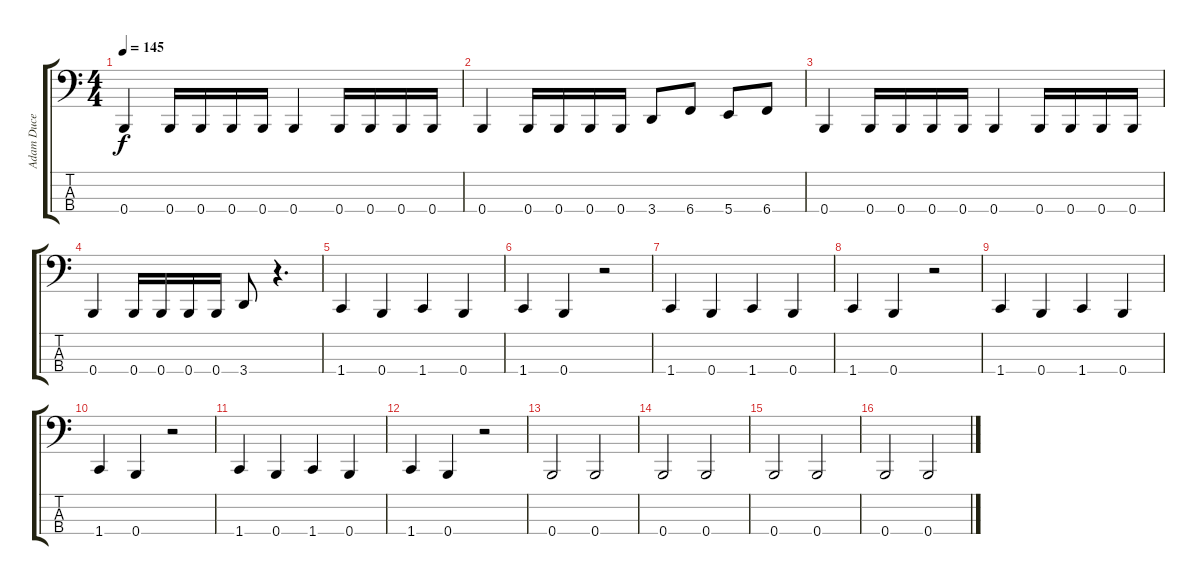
\track ("Adam Duce" "Adam Duce") {instrument electricbasspick}
\staff {score tabs}
\tuning (E2 B1 Gb1 B0) {hide}
\ts (4 4)
\tempo 145
\clef f4
\ks c
0.4.4{dy f} 0.4.16 0.4.16 0.4.16 0.4.16 0.4.4 0.4.16 0.4.16 0.4.16 0.4.16 |
0.4.4 0.4.16 0.4.16 0.4.16 0.4.16 3.4.8 6.4.8 5.4.8 6.4.8 |
0.4.4 0.4.16 0.4.16 0.4.16 0.4.16 0.4.4 0.4.16 0.4.16 0.4.16 0.4.16 |
0.4.4 0.4.16 0.4.16 0.4.16 0.4.16 3.4.8 r.4{d} |
1.4.4 0.4.4 1.4.4 0.4.4 |
1.4.4 0.4.4 r.2 |
1.4.4 0.4.4 1.4.4 0.4.4 |
1.4.4 0.4.4 r.2 |
1.4.4 0.4.4 1.4.4 0.4.4 |
1.4.4 0.4.4 r.2 |
1.4.4 0.4.4 1.4.4 0.4.4 |
1.4.4 0.4.4 r.2 |
0.4.2 0.4.2 |
0.4.2 0.4.2 |
0.4.2 0.4.2 |
0.4.2 0.4.2
